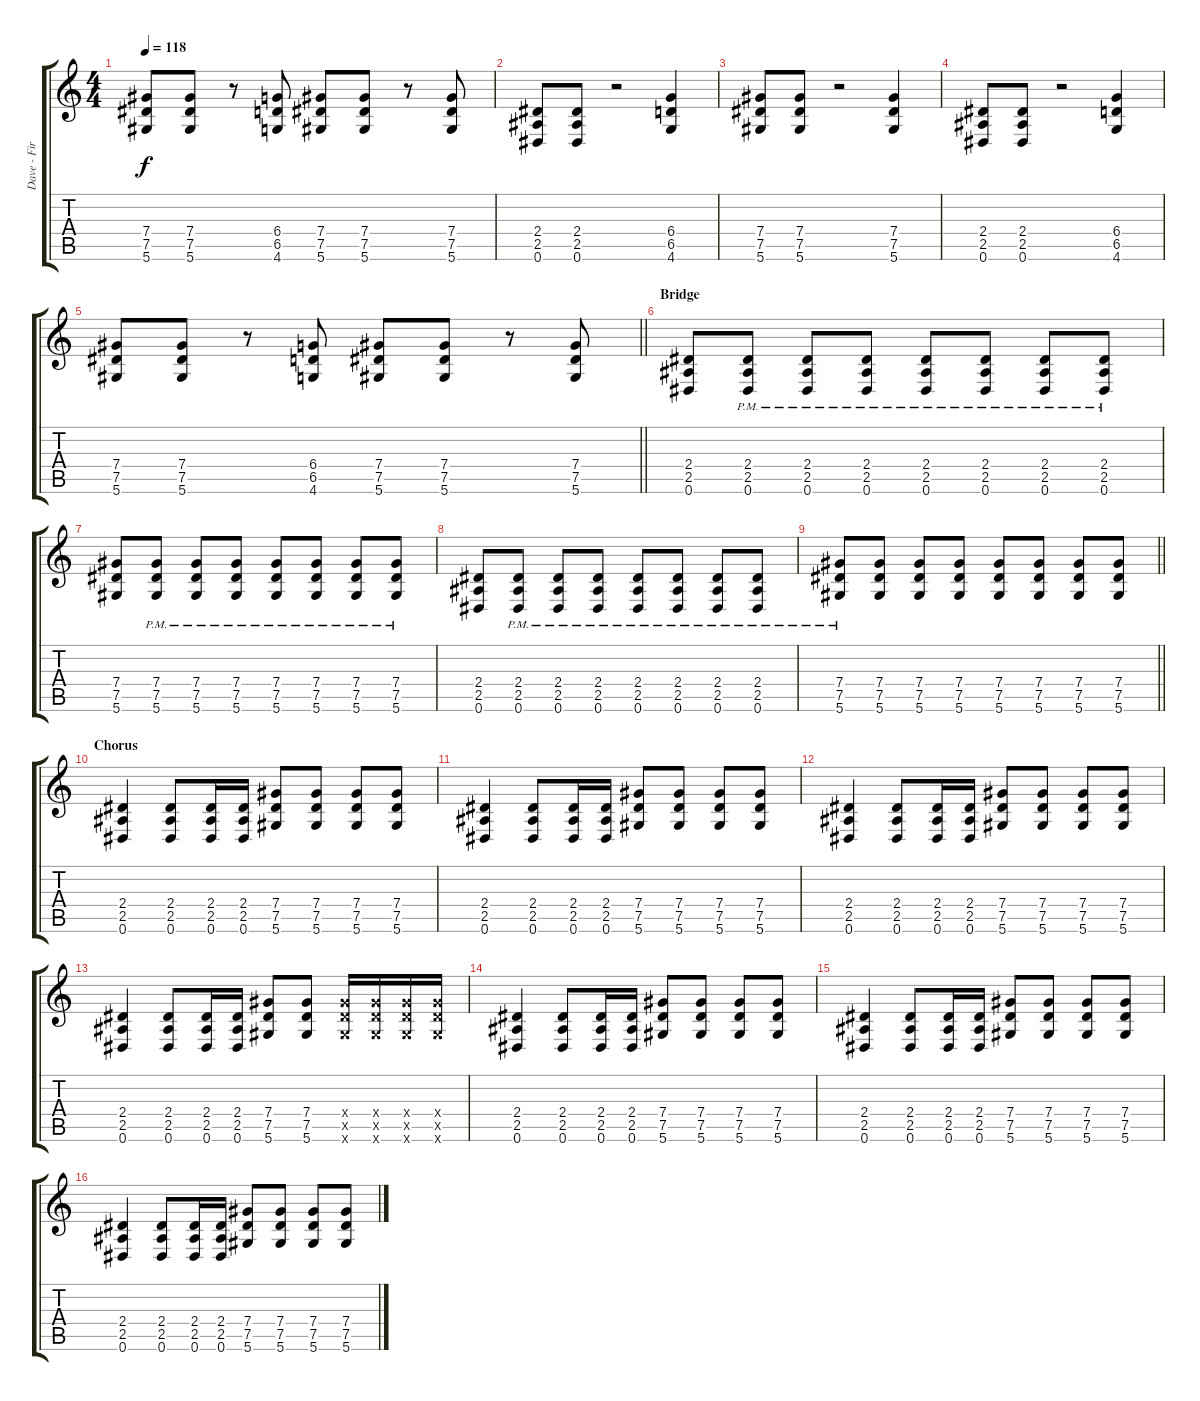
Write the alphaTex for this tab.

\track ("Dave - First Guitar" "Dave - Fir") {instrument distortionguitar}
\staff {score tabs}
\tuning (Eb4 Bb3 Gb3 Db3 Ab2 Eb2) {hide}
\ts (4 4)
\tempo 118
\clef g2
\ks c
(7.4 7.5 5.6).8{dy f} (7.4 7.5 5.6).8 r.8 (6.4 6.5 4.6).8 (7.4 7.5 5.6).8 (7.4 7.5 5.6).8 r.8 (7.4 7.5 5.6).8 |
(2.4 2.5 0.6).8 (2.4 2.5 0.6).8 r.2 (6.4 6.5 4.6).4 |
(7.4 7.5 5.6).8 (7.4 7.5 5.6).8 r.2 (7.4 7.5 5.6).4 |
(2.4 2.5 0.6).8 (2.4 2.5 0.6).8 r.2 (6.4 6.5 4.6).4 |
\barLineRight lightlight
(7.4 7.5 5.6).8 (7.4 7.5 5.6).8 r.8 (6.4 6.5 4.6).8 (7.4 7.5 5.6).8 (7.4 7.5 5.6).8 r.8 (7.4 7.5 5.6).8 |
\section ("" "Bridge")
(2.4 2.5 0.6).8 (2.4{pm} 2.5{pm} 0.6{pm}).8 (2.4{pm} 2.5{pm} 0.6{pm}).8 (2.4{pm} 2.5{pm} 0.6{pm}).8 (2.4{pm} 2.5{pm} 0.6{pm}).8 (2.4{pm} 2.5{pm} 0.6{pm}).8 (2.4{pm} 2.5{pm} 0.6{pm}).8 (2.4{pm} 2.5{pm} 0.6{pm}).8 |
(7.4 7.5 5.6).8 (7.4{pm} 7.5{pm} 5.6{pm}).8 (7.4{pm} 7.5{pm} 5.6{pm}).8 (7.4{pm} 7.5{pm} 5.6{pm}).8 (7.4{pm} 7.5{pm} 5.6{pm}).8 (7.4{pm} 7.5{pm} 5.6{pm}).8 (7.4{pm} 7.5{pm} 5.6{pm}).8 (7.4{pm} 7.5{pm} 5.6{pm}).8 |
(2.4 2.5 0.6).8 (2.4{pm} 2.5{pm} 0.6{pm}).8 (2.4{pm} 2.5{pm} 0.6{pm}).8 (2.4{pm} 2.5{pm} 0.6{pm}).8 (2.4{pm} 2.5{pm} 0.6{pm}).8 (2.4{pm} 2.5{pm} 0.6{pm}).8 (2.4{pm} 2.5{pm} 0.6{pm}).8 (2.4{pm} 2.5{pm} 0.6{pm}).8 |
\barLineRight lightlight
(7.4{pm} 7.5{pm} 5.6{pm}).8 (7.4 7.5 5.6).8 (7.4 7.5 5.6).8 (7.4 7.5 5.6).8 (7.4 7.5 5.6).8 (7.4 7.5 5.6).8 (7.4 7.5 5.6).8 (7.4 7.5 5.6).8 |
\section ("" "Chorus")
(2.4 2.5 0.6).4 (2.4 2.5 0.6).8 (2.4 2.5 0.6).16 (2.4 2.5 0.6).16 (7.4 7.5 5.6).8 (7.4 7.5 5.6).8 (7.4 7.5 5.6).8 (7.4 7.5 5.6).8 |
(2.4 2.5 0.6).4 (2.4 2.5 0.6).8 (2.4 2.5 0.6).16 (2.4 2.5 0.6).16 (7.4 7.5 5.6).8 (7.4 7.5 5.6).8 (7.4 7.5 5.6).8 (7.4 7.5 5.6).8 |
(2.4 2.5 0.6).4 (2.4 2.5 0.6).8 (2.4 2.5 0.6).16 (2.4 2.5 0.6).16 (7.4 7.5 5.6).8 (7.4 7.5 5.6).8 (7.4 7.5 5.6).8 (7.4 7.5 5.6).8 |
(2.4 2.5 0.6).4 (2.4 2.5 0.6).8 (2.4 2.5 0.6).16 (2.4 2.5 0.6).16 (7.4 7.5 5.6).8 (7.4 7.5 5.6).8 (7.4{x} 7.5{x} 5.6{x}).16 (7.4{x} 7.5{x} 5.6{x}).16 (7.4{x} 7.5{x} 5.6{x}).16 (7.4{x} 7.5{x} 5.6{x}).16 |
(2.4 2.5 0.6).4 (2.4 2.5 0.6).8 (2.4 2.5 0.6).16 (2.4 2.5 0.6).16 (7.4 7.5 5.6).8 (7.4 7.5 5.6).8 (7.4 7.5 5.6).8 (7.4 7.5 5.6).8 |
(2.4 2.5 0.6).4 (2.4 2.5 0.6).8 (2.4 2.5 0.6).16 (2.4 2.5 0.6).16 (7.4 7.5 5.6).8 (7.4 7.5 5.6).8 (7.4 7.5 5.6).8 (7.4 7.5 5.6).8 |
(2.4 2.5 0.6).4 (2.4 2.5 0.6).8 (2.4 2.5 0.6).16 (2.4 2.5 0.6).16 (7.4 7.5 5.6).8 (7.4 7.5 5.6).8 (7.4 7.5 5.6).8 (7.4 7.5 5.6).8
